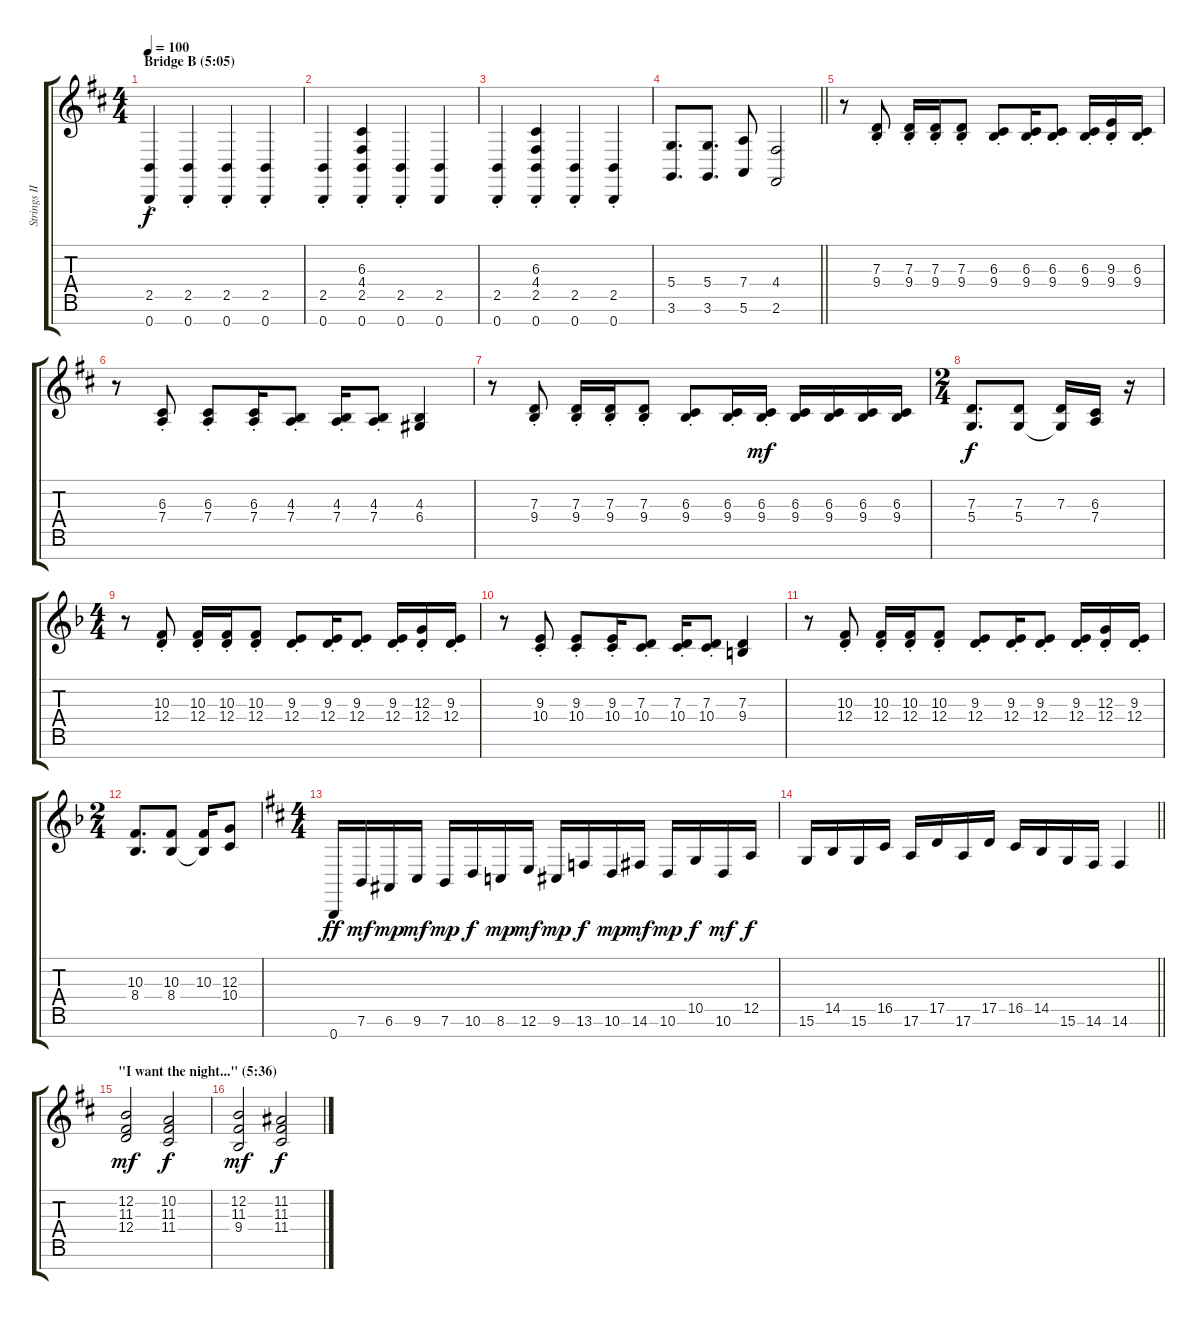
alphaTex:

\track ("Strings II" "Strings II") {instrument pizzicatostrings}
\staff {score tabs}
\tuning (E4 B3 G3 D3 A2 E2 B1) {hide}
\ts (4 4)
\section ("" "Bridge B (5:05)")
\tempo 100
\clef g2
\ks bminor
(2.5{st} 0.7{st}).4{dy f} (2.5{st} 0.7{st}).4 (2.5{st} 0.7{st}).4 (2.5 0.7{st}).4 |
(2.5{st} 0.7{st}).4 (6.3 4.4 2.5{st} 0.7{st}).4 (2.5{st} 0.7{st}).4 (2.5 0.7).4 |
(2.5{st} 0.7{st}).4 (6.3 4.4 2.5{st} 0.7{st}).4 (2.5{st} 0.7{st}).4 (2.5 0.7{st}).4 |
\barLineRight lightlight
(5.4 3.6).8{d volume 8} (5.4 3.6).8{d} (7.4 5.6).8 (4.4 2.6).2 |
r.8 (7.3{st} 9.4{st}).8{volume 13 balance 12 instrument stringensemble1} (7.3{st} 9.4{st}).16 (7.3{st} 9.4{st}).16 (7.3{st} 9.4{st}).8 (6.3{st} 9.4{st}).8 (6.3{st} 9.4{st}).16 (6.3{st} 9.4{st}).8 (6.3{st} 9.4{st}).16 (9.3{st} 9.4{st}).16 (6.3{st} 9.4{st}).16 |
r.8 (6.3{st} 7.4{st}).8 (6.3{st} 7.4{st}).8 (6.3{st} 7.4{st}).16 (4.3{st} 7.4{st}).8 (4.3{st} 7.4{st}).16 (4.3{st} 7.4{st}).8 (4.3 6.4).4 |
r.8 (7.3{st} 9.4{st}).8 (7.3{st} 9.4{st}).16 (7.3{st} 9.4{st}).16 (7.3{st} 9.4{st}).8 (6.3{st} 9.4{st}).8 (6.3{st} 9.4{st}).16 (6.3{st} 9.4{st}).16{dy mf} (6.3 9.4).16 (6.3 9.4).16 (6.3 9.4).16 (6.3 9.4).16 |
\ts (2 4)
(7.3 5.4).8{d dy f} (7.3 5.4).8 (7.3 5.4{t}).16 (6.3 7.4).16 r.16 |
\ts (4 4)
\ks dminor
r.8 (10.3{st} 12.4{st}).8 (10.3{st} 12.4{st}).16 (10.3{st} 12.4{st}).16 (10.3{st} 12.4{st}).8 (9.3{st} 12.4{st}).8 (9.3{st} 12.4{st}).16 (9.3{st} 12.4{st}).8 (9.3{st} 12.4{st}).16 (12.3{st} 12.4{st}).16 (9.3{st} 12.4{st}).16 |
r.8 (9.3{st} 10.4{st}).8 (9.3{st} 10.4{st}).8 (9.3{st} 10.4{st}).16 (7.3{st} 10.4{st}).8 (7.3{st} 10.4{st}).16 (7.3{st} 10.4{st}).8 (7.3 9.4).4 |
r.8 (10.3{st} 12.4{st}).8 (10.3{st} 12.4{st}).16 (10.3{st} 12.4{st}).16 (10.3{st} 12.4{st}).8 (9.3{st} 12.4{st}).8 (9.3{st} 12.4{st}).16 (9.3{st} 12.4{st}).8 (9.3{st} 12.4{st}).16 (12.3{st} 12.4{st}).16 (9.3{st} 12.4{st}).16 |
\ts (2 4)
(10.3 8.4).8{d} (10.3 8.4).8 (10.3 8.4{t}).16 (12.3 10.4).8 |
\ts (4 4)
\ks bminor
0.7.16{dy ff volume 11} 7.6.16{dy mf} 6.6.16{dy mp} 9.6.16{dy mf} 7.6.16{dy mp} 10.6.16{dy f} 8.6.16{dy mp} 12.6.16{dy mf} 9.6.16{dy mp} 13.6.16{dy f} 10.6.16{dy mp} 14.6.16{dy mf} 10.6.16{dy mp} 10.5.16{dy f} 10.6.16{dy mf} 12.5.16{dy f} |
\barLineRight lightlight
15.6.16 14.5.16 15.6.16 16.5.16 17.6.16 17.5.16 17.6.16 17.5.16 16.5.16 14.5.16 15.6.16 14.6.16 14.6.4 |
\section ("" "\"I want the night...\" (5:36)")
(12.2 11.3 12.4).2{dy mf volume 7} (10.2 11.3 11.4).2{dy f} |
(12.2 11.3 9.4).2{dy mf} (11.2 11.3 11.4).2{dy f}
